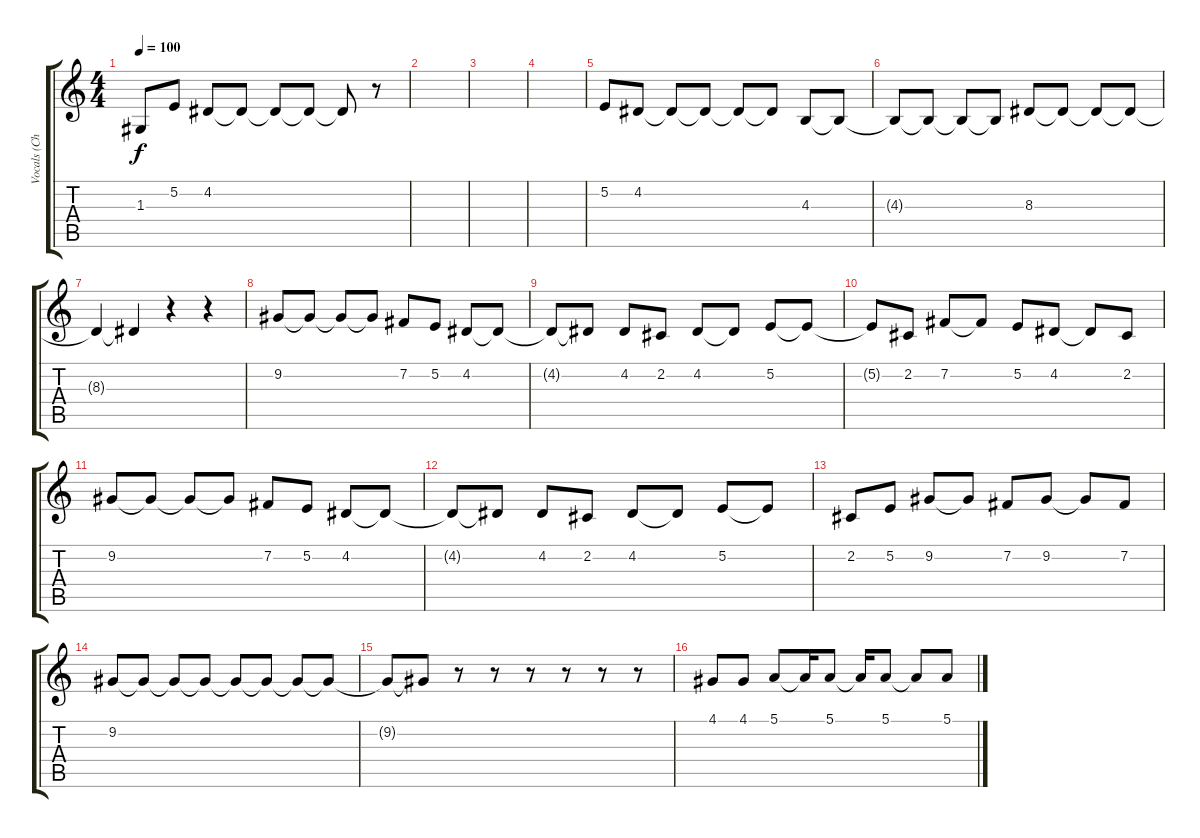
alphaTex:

\track ("Vocals (Chester)" "Vocals (Ch") {instrument oboe}
\staff {score tabs}
\tuning (E4 B3 G3 D3 A2 E2) {hide}
\ts (4 4)
\tempo 100
\clef g2
\ks c
1.3.8{dy f} 5.2.8 4.2.8 4.2{t}.8 4.2{t}.8 4.2{t}.8 4.2{t}.8 r.8 |
|
|
|
5.2.8 4.2.8 4.2{t}.8 4.2{t}.8 4.2{t}.8 4.2{t}.8 4.3.8 4.3{t}.8 |
4.3{t}.8 4.3{t}.8 4.3{t}.8 4.3{t}.8 8.3.8 8.3{t}.8 8.3{t}.8 8.3{t}.8 |
8.3{t}.4 8.3{t}.4 r.4 r.4 |
9.2.8{volume 16} 9.2{t}.8 9.2{t}.8 9.2{t}.8 7.2.8 5.2.8 4.2.8 4.2{t}.8 |
4.2{t}.8 4.2{t}.8 4.2.8 2.2.8 4.2.8 4.2{t}.8 5.2.8 5.2{t}.8 |
5.2{t}.8 2.2.8 7.2.8 7.2{t}.8 5.2.8 4.2.8 4.2{t}.8 2.2.8 |
9.2.8{volume 16} 9.2{t}.8 9.2{t}.8 9.2{t}.8 7.2.8 5.2.8 4.2.8 4.2{t}.8 |
4.2{t}.8 4.2{t}.8 4.2.8 2.2.8 4.2.8 4.2{t}.8 5.2.8 5.2{t}.8 |
2.2.8 5.2.8 9.2.8 9.2{t}.8 7.2.8 9.2.8 9.2{t}.8 7.2.8 |
9.2.8 9.2{t}.8 9.2{t}.8 9.2{t}.8 9.2{t}.8 9.2{t}.8 9.2{t}.8 9.2{t}.8 |
9.2{t}.8 9.2{t}.8 r.8 r.8 r.8 r.8 r.8 r.8 |
4.1.8 4.1.8 5.1.8 5.1{t}.16 5.1.8 5.1{t}.16 5.1.8 5.1{t}.8 5.1.8
